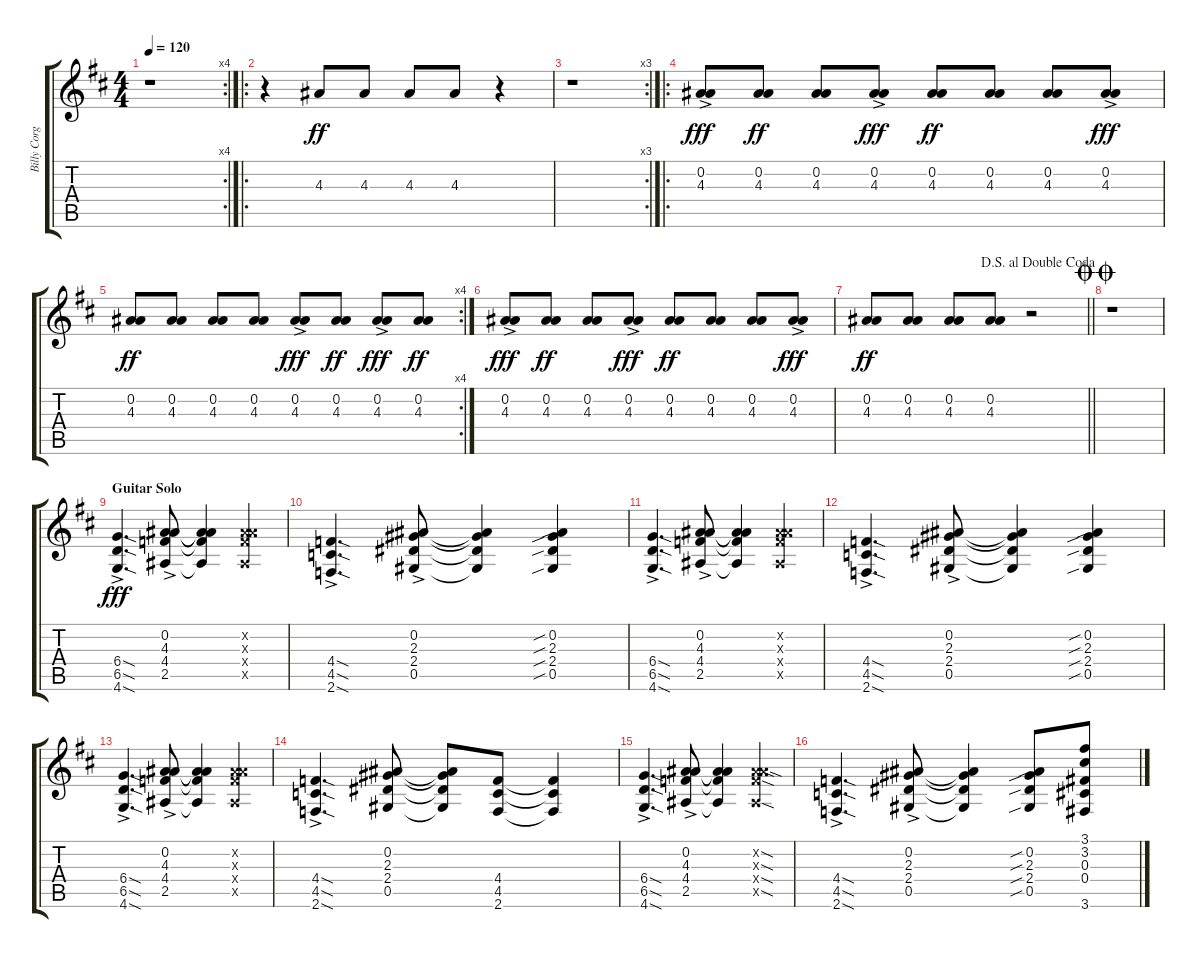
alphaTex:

\track ("Billy Corgan (doubled)" "Billy Corg") {instrument electricguitarjazz}
\staff {score tabs}
\tuning (Eb4 Bb3 Gb3 Db3 Ab2 Eb2) {hide}
\rc 4
\ts (4 4)
\tempo 120
\clef g2
\ks d
r.1{dy ff} |
\ro
r.4 4.3.8 4.3.8 4.3.8 4.3.8 r.4 |
\rc 3
r.1 |
\ro
(0.2{ac} 4.3{ac}).8{dy fff} (0.2 4.3).8{dy ff} (0.2 4.3).8 (0.2{ac} 4.3{ac}).8{dy fff} (0.2 4.3).8{dy ff} (0.2 4.3).8 (0.2 4.3).8 (0.2{ac} 4.3{ac}).8{dy fff} |
\rc 4
(0.2 4.3).8{dy ff} (0.2 4.3).8 (0.2 4.3).8 (0.2 4.3).8 (0.2{ac} 4.3{ac}).8{dy fff} (0.2 4.3).8{dy ff} (0.2{ac} 4.3{ac}).8{dy fff} (0.2 4.3).8{dy ff} |
(0.2{ac} 4.3{ac}).8{dy fff} (0.2 4.3).8{dy ff} (0.2 4.3).8 (0.2{ac} 4.3{ac}).8{dy fff} (0.2 4.3).8{dy ff} (0.2 4.3).8 (0.2 4.3).8 (0.2{ac} 4.3{ac}).8{dy fff} |
\jump dalsegnoaldoublecoda
\barLineRight lightlight
(0.2 4.3).8{dy ff} (0.2 4.3).8 (0.2 4.3).8 (0.2 4.3).8 r.2 |
\jump doublecoda
r.1 |
\section ("" "Guitar Solo")
(6.4{sod ac} 6.5{sod ac} 4.6{sod ac}).4{d dy fff} (0.2{ac} 4.3{ac} 4.4{ac} 2.5{ac}).8 (0.2{t} 4.3{t} 4.4{t} 2.5{t}).4 (0.2{x} 4.3{x} 4.4{x} 2.5{x}).4 |
(4.4{sod ac} 4.5{sod ac} 2.6{sod ac}).4{d} (0.2{ac} 2.3{ac} 2.4{ac} 0.5{ac}).8 (0.2{t} 2.3{t} 2.4{t} 0.5{t}).4 (0.2{sib} 2.3{sib} 2.4{sib} 0.5{sib}).4 |
(6.4{sod ac} 6.5{sod ac} 4.6{sod ac}).4{d} (0.2{ac} 4.3{ac} 4.4{ac} 2.5{ac}).8 (0.2{t} 4.3{t} 4.4{t} 2.5{t}).4 (0.2{x} 4.3{x} 4.4{x} 2.5{x}).4 |
(4.4{sod ac} 4.5{sod ac} 2.6{sod ac}).4{d} (0.2{ac} 2.3{ac} 2.4{ac} 0.5{ac}).8 (0.2{t} 2.3{t} 2.4{t} 0.5{t}).4 (0.2{sib} 2.3{sib} 2.4{sib} 0.5{sib}).4 |
(6.4{sod ac} 6.5{sod ac} 4.6{sod ac}).4{d} (0.2{ac} 4.3{ac} 4.4{ac} 2.5{ac}).8 (0.2{t} 4.3{t} 4.4{t} 2.5{t}).4 (0.2{x} 4.3{x} 4.4{x} 2.5{x}).4 |
(4.4{sod ac} 4.5{sod ac} 2.6{sod ac}).4{d} (0.2 2.3 2.4 0.5).8 (0.2{t} 2.3{t} 2.4{t} 0.5{t}).8 (4.4 4.5 2.6).8 (4.4{t} 4.5{t} 2.6{t}).4 |
(6.4{sod ac} 6.5{sod ac} 4.6{sod ac}).4{d} (0.2{ac} 4.3{ac} 4.4{ac} 2.5{ac}).8 (0.2{t} 4.3{t} 4.4{t} 2.5{t}).4 (0.2{sod x} 4.3{sod x} 4.4{sod x} 2.5{sod x}).4 |
(4.4{sod ac} 4.5{sod ac} 2.6{sod ac}).4{d} (0.2{ac} 2.3{ac} 2.4{ac} 0.5{ac}).8 (0.2{t} 2.3{t} 2.4{t} 0.5{t}).4 (0.2{sib} 2.3{sib} 2.4{sib} 0.5{sib}).8 (3.1 3.2 0.3 0.4 3.6).8
